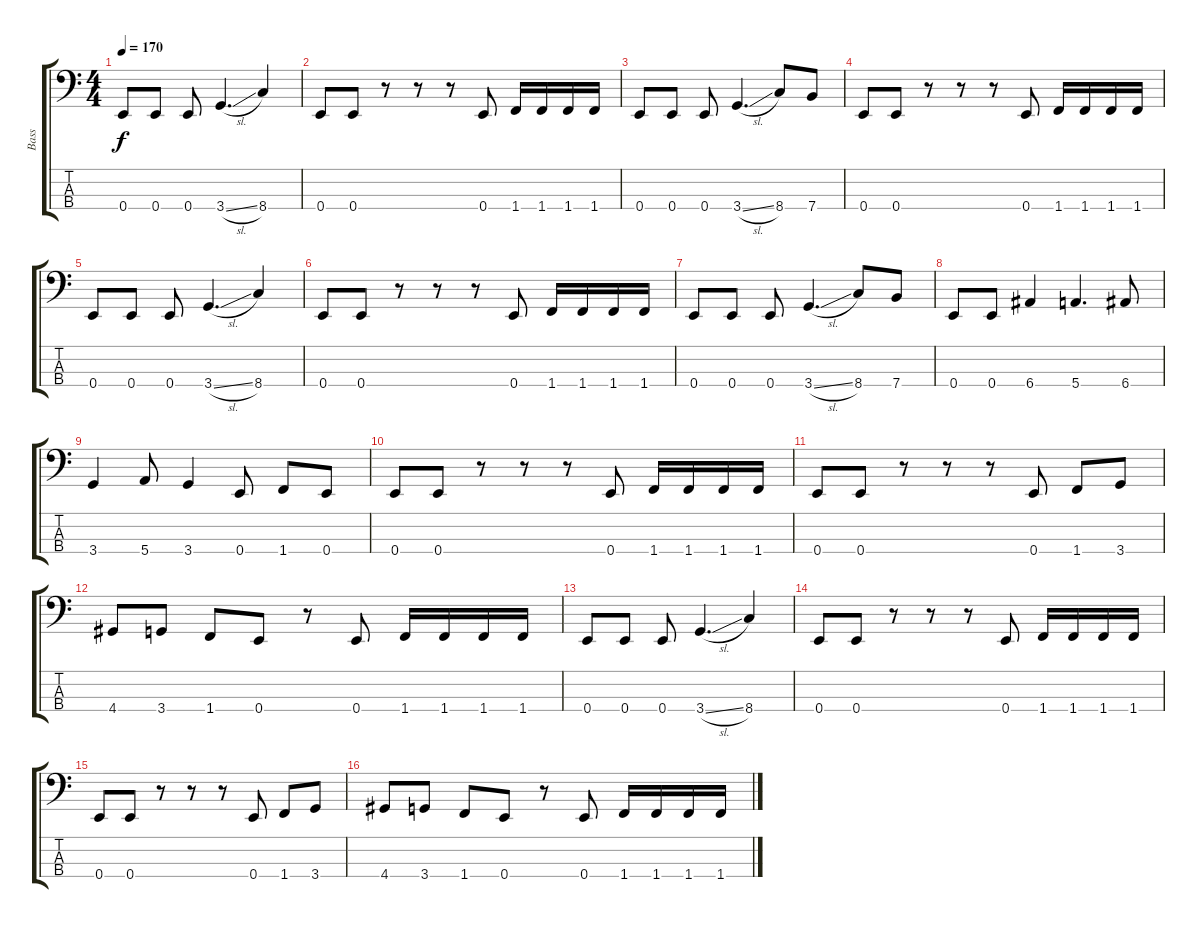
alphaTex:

\track ("Bass" "Bass") {instrument electricbasspick}
\staff {score tabs}
\tuning (G2 D2 A1 E1) {hide}
\ts (4 4)
\tempo 170
\clef f4
\ks c
0.4.8{dy f} 0.4.8 0.4.8 3.4{sl}.4{d} 8.4.4 |
0.4.8 0.4.8 r.8 r.8 r.8 0.4.8 1.4.16 1.4.16 1.4.16 1.4.16 |
0.4.8 0.4.8 0.4.8 3.4{sl}.4{d} 8.4.8 7.4.8 |
0.4.8 0.4.8 r.8 r.8 r.8 0.4.8 1.4.16 1.4.16 1.4.16 1.4.16 |
0.4.8 0.4.8 0.4.8 3.4{sl}.4{d} 8.4.4 |
0.4.8 0.4.8 r.8 r.8 r.8 0.4.8 1.4.16 1.4.16 1.4.16 1.4.16 |
0.4.8 0.4.8 0.4.8 3.4{sl}.4{d} 8.4.8 7.4.8 |
0.4.8 0.4.8 6.4.4 5.4.4{d} 6.4.8 |
3.4.4 5.4.8 3.4.4 0.4.8 1.4.8 0.4.8 |
0.4.8 0.4.8 r.8 r.8 r.8 0.4.8 1.4.16 1.4.16 1.4.16 1.4.16 |
0.4.8 0.4.8 r.8 r.8 r.8 0.4.8 1.4.8 3.4.8 |
4.4.8 3.4.8 1.4.8 0.4.8 r.8 0.4.8 1.4.16 1.4.16 1.4.16 1.4.16 |
0.4.8 0.4.8 0.4.8 3.4{sl}.4{d} 8.4.4 |
0.4.8 0.4.8 r.8 r.8 r.8 0.4.8 1.4.16 1.4.16 1.4.16 1.4.16 |
0.4.8 0.4.8 r.8 r.8 r.8 0.4.8 1.4.8 3.4.8 |
4.4.8 3.4.8 1.4.8 0.4.8 r.8 0.4.8 1.4.16 1.4.16 1.4.16 1.4.16
